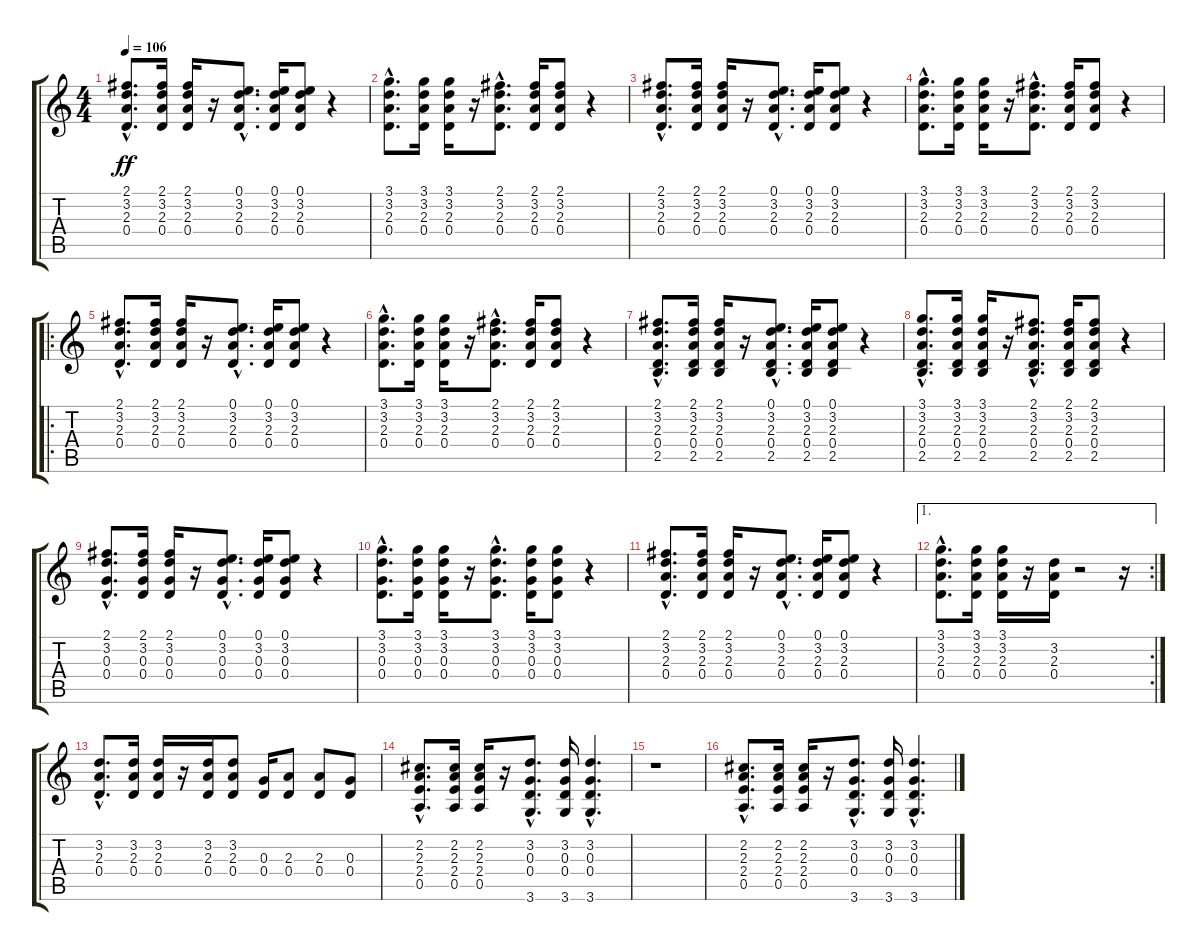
\track "" {instrument acousticguitarsteel}
\staff {score tabs}
\tuning (E4 B3 G3 D3 A2 E2) {hide}
\ts (4 4)
\tempo 106
\clef g2
\ks c
(2.1{hac} 3.2{hac} 2.3{hac} 0.4{hac}).8{d dy ff instrument acousticguitarsteel} (2.1 3.2 2.3 0.4).16 (2.1 3.2 2.3 0.4).16 r.16 (0.1{hac} 3.2{hac} 2.3{hac} 0.4{hac}).8{d} (0.1 3.2 2.3 0.4).16 (0.1 3.2 2.3 0.4).8 r.4 |
(3.1{hac} 3.2{hac} 2.3{hac} 0.4{hac}).8{d} (3.1 3.2 2.3 0.4).16 (3.1 3.2 2.3 0.4).16 r.16 (2.1{hac} 3.2{hac} 2.3{hac} 0.4{hac}).8{d} (2.1 3.2 2.3 0.4).16 (2.1 3.2 2.3 0.4).8 r.4 |
(2.1{hac} 3.2{hac} 2.3{hac} 0.4{hac}).8{d} (2.1 3.2 2.3 0.4).16 (2.1 3.2 2.3 0.4).16 r.16 (0.1{hac} 3.2{hac} 2.3{hac} 0.4{hac}).8{d} (0.1 3.2 2.3 0.4).16 (0.1 3.2 2.3 0.4).8 r.4 |
(3.1{hac} 3.2{hac} 2.3{hac} 0.4{hac}).8{d} (3.1 3.2 2.3 0.4).16 (3.1 3.2 2.3 0.4).16 r.16 (2.1{hac} 3.2{hac} 2.3{hac} 0.4{hac}).8{d} (2.1 3.2 2.3 0.4).16 (2.1 3.2 2.3 0.4).8 r.4 |
\ro
(2.1{hac} 3.2{hac} 2.3{hac} 0.4{hac}).8{d} (2.1 3.2 2.3 0.4).16 (2.1 3.2 2.3 0.4).16 r.16 (0.1{hac} 3.2{hac} 2.3{hac} 0.4{hac}).8{d} (0.1 3.2 2.3 0.4).16 (0.1 3.2 2.3 0.4).8 r.4 |
(3.1{hac} 3.2{hac} 2.3{hac} 0.4{hac}).8{d} (3.1 3.2 2.3 0.4).16 (3.1 3.2 2.3 0.4).16 r.16 (2.1{hac} 3.2{hac} 2.3{hac} 0.4{hac}).8{d} (2.1 3.2 2.3 0.4).16 (2.1 3.2 2.3 0.4).8 r.4 |
(2.1{hac} 3.2{hac} 2.3{hac} 0.4{hac} 2.5{hac}).8{d} (2.1 3.2 2.3 0.4 2.5).16 (2.1 3.2 2.3 0.4 2.5).16 r.16 (0.1{hac} 3.2{hac} 2.3{hac} 0.4{hac} 2.5{hac}).8{d} (0.1 3.2 2.3 0.4 2.5).16 (0.1 3.2 2.3 0.4 2.5).8 r.4 |
(3.1{hac} 3.2{hac} 2.3{hac} 0.4{hac} 2.5{hac}).8{d} (3.1 3.2 2.3 0.4 2.5).16 (3.1 3.2 2.3 0.4 2.5).16 r.16 (2.1{hac} 3.2{hac} 2.3{hac} 0.4{hac} 2.5{hac}).8{d} (2.1 3.2 2.3 0.4 2.5).16 (2.1 3.2 2.3 0.4 2.5).8 r.4 |
(2.1{hac} 3.2{hac} 0.3{hac} 0.4{hac}).8{d} (2.1 3.2 0.3 0.4).16 (2.1 3.2 0.3 0.4).16 r.16 (0.1{hac} 3.2{hac} 0.3{hac} 0.4{hac}).8{d} (0.1 3.2 0.3 0.4).16 (0.1 3.2 0.3 0.4).8 r.4 |
(3.1{hac} 3.2{hac} 0.3{hac} 0.4{hac}).8{d} (3.1 3.2 0.3 0.4).16 (3.1 3.2 0.3 0.4).16 r.16 (3.1{hac} 3.2{hac} 0.3{hac} 0.4{hac}).8{d} (3.1 3.2 0.3 0.4).16 (3.1 3.2 0.3 0.4).8 r.4 |
(2.1{hac} 3.2{hac} 2.3{hac} 0.4{hac}).8{d} (2.1 3.2 2.3 0.4).16 (2.1 3.2 2.3 0.4).16 r.16 (0.1{hac} 3.2{hac} 2.3{hac} 0.4{hac}).8{d} (0.1 3.2 2.3 0.4).16 (0.1 3.2 2.3 0.4).8 r.4 |
\ae 1
\rc 2
(3.1{hac} 3.2{hac} 2.3{hac} 0.4{hac}).8{d} (3.1 3.2 2.3 0.4).16 (3.1 3.2 2.3 0.4).16 r.16 (3.2 2.3 0.4).16 r.2 r.16 |
(3.2{hac} 2.3{hac} 0.4{hac}).8{d} (3.2 2.3 0.4).16 (3.2 2.3 0.4).16 r.16 (3.2 2.3 0.4).16 (3.2 2.3 0.4).8 (0.3 0.4).16 (2.3 0.4).8 (2.3 0.4).8 (0.3 0.4).8 |
(2.2{hac} 2.3{hac} 2.4{hac} 0.5{hac}).8{d} (2.2 2.3 2.4 0.5).16 (2.2 2.3 2.4 0.5).16 r.16 (3.2{hac} 0.3{hac} 0.4{hac} 3.6{hac}).8{d} (3.2 0.3 0.4 3.6).16 (3.2{hac} 0.3{hac} 0.4{hac} 3.6{hac}).4{d} |
r.1 |
(2.2{hac} 2.3{hac} 2.4{hac} 0.5{hac}).8{d} (2.2 2.3 2.4 0.5).16 (2.2 2.3 2.4 0.5).16 r.16 (3.2{hac} 0.3{hac} 0.4{hac} 3.6{hac}).8{d} (3.2 0.3 0.4 3.6).16 (3.2{hac} 0.3{hac} 0.4{hac} 3.6{hac}).4{d}
